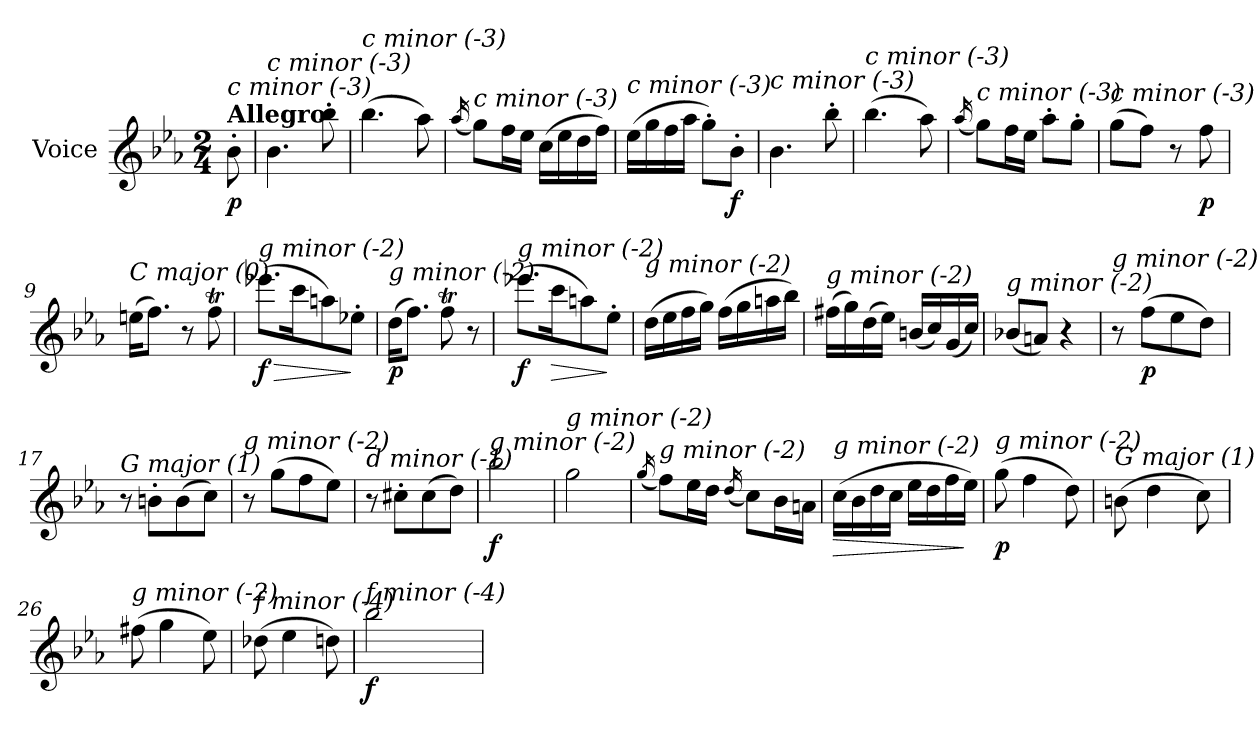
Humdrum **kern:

**kern	**dynam
*part1	*part1
*staff1	*staff1
*I"Voice	*
*clefG2	*
*k[b-e-a-]	*
*E-:	*
*M2/4	*
=	=
!LO:TX:a:B:t=Allegro	!
!LO:TX:i:t=c minor (-3)	!
!	!LO:DY:b
8b-'>\	p
=1	=1
!LO:TX:i:t=c minor (-3)	!
4.b-\	.
8bb-'>\	.
=2	=2
!LO:TX:i:t=c minor (-3)	!
(>4.bb-\	.
8aa-\)	.
=3	=3
(<16qaa-/	.
!LO:TX:i:t=c minor (-3)	!
8gg\L)	.
16ff\L	.
16ee-\JJ	.
(>16cc\LL	.
16ee-\	.
16dd\	.
16ff\JJ)	.
=4	=4
!LO:TX:i:t=c minor (-3)	!
(>16ee-\LL	.
16gg\	.
16ff\	.
16aa-\JJ	.
8gg'>\L)	.
!	!LO:DY:b
8b-'>\J	f
=5	=5
!LO:TX:i:t=c minor (-3)	!
4.b-\	.
8bb-'>\	.
=6	=6
!LO:TX:i:t=c minor (-3)	!
(>4.bb-\	.
8aa-\)	.
!!LO:LB:g=z
=7	=7
(<16qaa-/	.
!LO:TX:i:t=c minor (-3)	!
8gg\L)	.
16ff\L	.
16ee-\JJ	.
8aa-'>\L	.
8gg'>\J	.
=8	=8
!LO:TX:i:t=c minor (-3)	!
(>8gg\L	.
8ff\J)	.
8r	.
!	!LO:DY:b
8ff\	p
=9	=9
!LO:TX:i:t=C major (0)	!
(>16een\KL	.
8.ff\J)	.
8r	.
8ffT\	.
=10	=10
!LO:TX:i:t=g minor (-2)	!
!	!LO:HP:b
!	!LO:DY:n=1:b
(>8.eee-X\L	> f
16ccc\k	.
8aan\)	.
8ee-X'>\J	]
=11	=11
!LO:TX:i:t=g minor (-2)	!
!	!LO:DY:b
(>16dd\KL	p
8.ff\J)	.
8ffT\	.
8r	.
=12	=12
!LO:TX:i:t=g minor (-2)	!
!	!LO:DY:b
(>8.eee-X\L	f
!	!LO:HP:b
16ccc\k	>
8aan\)	.
8ee-'>\J	]
!!LO:LB:g=z
=13	=13
!LO:TX:i:t=g minor (-2)	!
(>16dd\LL	.
16ee-\	.
16ff\	.
16gg\JJ)	.
(>16ff\LL	.
16gg\	.
16aan\	.
16bb-\JJ)	.
=14	=14
!LO:TX:i:t=g minor (-2)	!
(>16ff#X\LL	.
16gg\)	.
(>16dd\	.
16ee-\JJ)	.
(<16bn/LL	.
16cc/)	.
(<16g/	.
16cc/JJ)	.
=15	=15
!LO:TX:i:t=g minor (-2)	!
(<8b-X/L	.
8an/J)	.
4r	.
=16	=16
!LO:TX:i:t=g minor (-2)	!
8r	.
!	!LO:DY:b
(>8ff\L	p
8ee-\	.
8dd\J)	.
=17	=17
!LO:TX:i:t=G major (1)	!
8r	.
8bn'>\L	.
(>8b\	.
8cc\J)	.
!!LO:LB:g=z
=18	=18
!LO:TX:i:t=g minor (-2)	!
8r	.
(>8gg\L	.
8ff\	.
8ee-\J)	.
=19	=19
!LO:TX:i:t=d minor (-1)	!
8r	.
8cc#X'>\L	.
(>8cc#\	.
8dd\J)	.
=20	=20
!LO:TX:i:t=g minor (-2)	!
!	!LO:DY:b
2bb-\	f
=21	=21
!LO:TX:i:t=g minor (-2)	!
2gg\	.
=22	=22
(<16qgg/	.
!LO:TX:i:t=g minor (-2)	!
8ff\L)	.
16ee-\L	.
16dd\JJ	.
(<16qdd/	.
8cc\L)	.
16b-\L	.
16an\JJ	.
=23	=23
!LO:TX:i:t=g minor (-2)	!
!	!LO:HP:b
(>16cc\LL	>
16b-\	.
16dd\	.
16cc\JJ	.
16ee-\LL	.
16dd\	.
16ff\	.
16ee-\JJ)	]
!!LO:LB:g=z
=24	=24
!LO:TX:i:t=g minor (-2)	!
!	!LO:DY:b
(>8gg\	p
4ff\	.
8dd\)	.
=25	=25
!LO:TX:i:t=G major (1)	!
(>8bn\	.
4dd\	.
8cc\)	.
=26	=26
!LO:TX:i:t=g minor (-2)	!
(>8ff#X\	.
4gg\	.
8ee-\)	.
=27	=27
!LO:TX:i:t=f minor (-4)	!
(>8dd-Xi\	.
4ee-\	.
8dd\)	.
=28	=28
!LO:TX:i:t=f minor (-4)	!
!	!LO:DY:b
2bb-\	f
=	=
*-	*-
